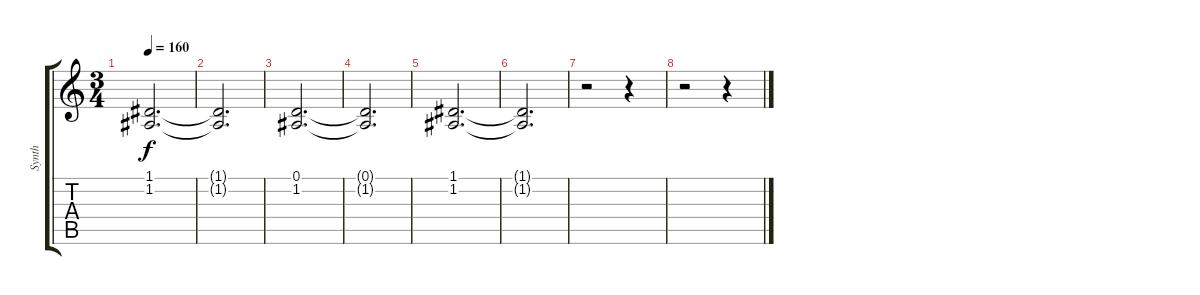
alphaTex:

\track ("Synth" "Synth") {instrument choiraahs}
\staff {score tabs}
\tuning (D4 A3 F3 C3 G2 C2) {hide}
\ts (3 4)
\tempo 160
\clef g2
\ks c
(1.1 1.2).2{d dy f} |
(1.1{t} 1.2{t}).2{d} |
(0.1 1.2).2{d} |
(0.1{t} 1.2{t}).2{d} |
(1.1 1.2).2{d} |
(1.1{t} 1.2{t}).2{d} |
r.2 r.4 |
r.2 r.4
